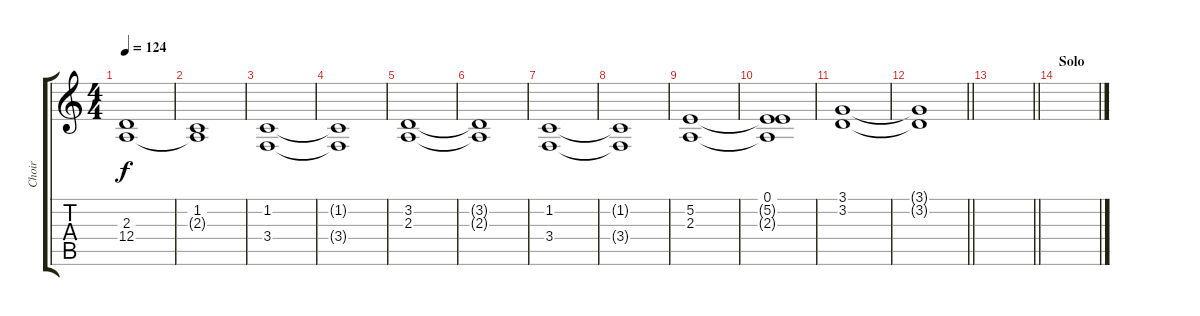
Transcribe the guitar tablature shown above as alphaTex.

\track ("Choir" "Choir") {instrument choiraahs}
\staff {score tabs}
\tuning (E4 B3 G3 D3 A2 E2) {hide}
\ts (4 4)
\tempo 124
\clef g2
\ks c
(2.3 12.4).1{dy f} |
(1.2{t} 2.3{t}).1 |
(1.2 3.4).1 |
(1.2{t} 3.4{t}).1 |
(3.2 2.3).1 |
(3.2{t} 2.3{t}).1 |
(1.2 3.4).1 |
(1.2{t} 3.4{t}).1 |
(5.2 2.3).1 |
(0.1 5.2{t} 2.3{t}).1 |
(3.1 3.2).1 |
\barLineRight lightlight
(3.1{t} 3.2{t}).1 |
\section ("" "")
\barLineRight lightlight
|
\section ("" "Solo")
